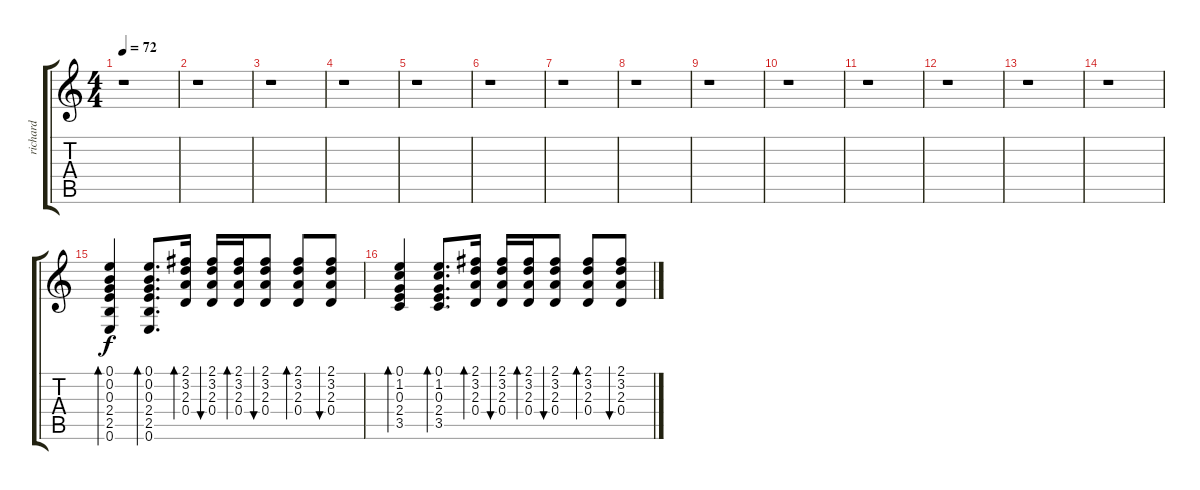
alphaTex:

\track ("richard" "richard") {instrument acousticguitarsteel}
\staff {score tabs}
\tuning (E4 B3 G3 D3 A2 E2) {hide}
\ts (4 4)
\tempo 72
\clef g2
\ks c
r.1{dy f} |
r.1 |
r.1 |
r.1 |
r.1 |
r.1 |
r.1 |
r.1 |
r.1 |
r.1 |
r.1 |
r.1 |
r.1 |
r.1 |
(0.1 0.2 0.3 2.4 2.5 0.6).4{bd 60} (0.1 0.2 0.3 2.4 2.5 0.6).8{d bd 60} (2.1 3.2 2.3 0.4).16{bd 60} (2.1 3.2 2.3 0.4).16{bu 60} (2.1 3.2 2.3 0.4).16{bd 60} (2.1 3.2 2.3 0.4).8{bu 60} (2.1 3.2 2.3 0.4).8{bd 60} (2.1 3.2 2.3 0.4).8{bu 60} |
(0.1 1.2 0.3 2.4 3.5).4{bd 60} (0.1 1.2 0.3 2.4 3.5).8{d bd 60} (2.1 3.2 2.3 0.4).16{bd 60} (2.1 3.2 2.3 0.4).16{bu 60} (2.1 3.2 2.3 0.4).16{bd 60} (2.1 3.2 2.3 0.4).8{bu 60} (2.1 3.2 2.3 0.4).8{bd 60} (2.1 3.2 2.3 0.4).8{bu 60}
